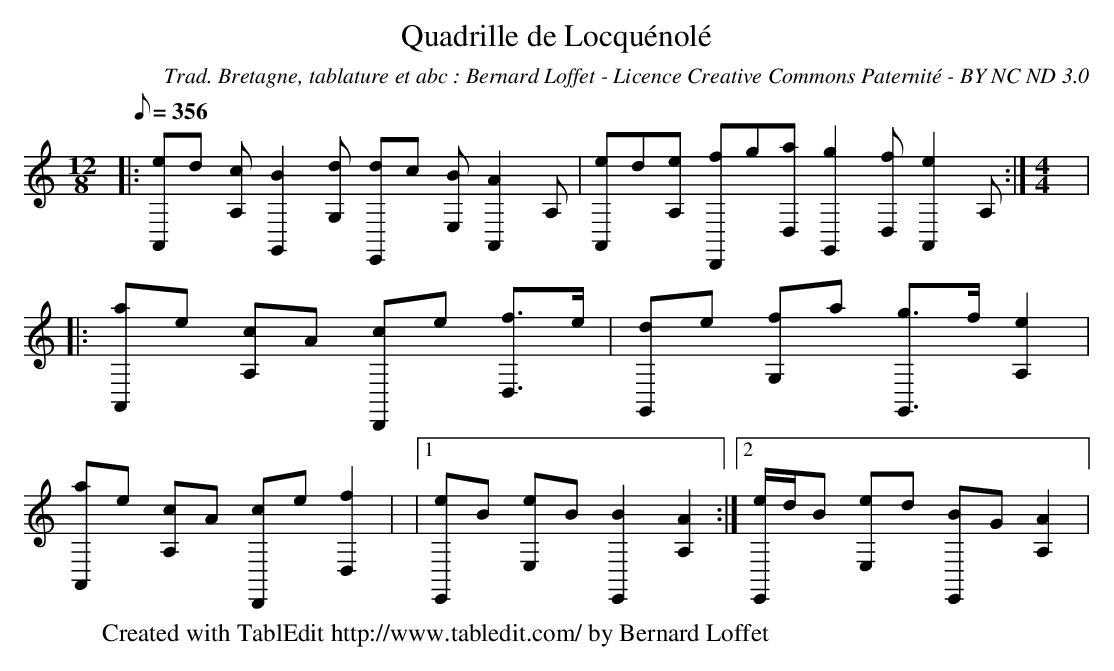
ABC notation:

X:1
T:Quadrille de Locquénolé
C:Trad. Bretagne, tablature et abc : Bernard Loffet - Licence Creative Commons Paternité - BY NC ND 3.0
L:1/8
Q:356
M:12/8
K:C
|: [eA,,]d [cA,][B2G,,2][dG,] [dE,,]c [BE,][A2A,,2]A, | [eA,,]d[eA,] [fD,,]g[aD,] [g2G,,2][fD,] [e2A,,2]A, :| \
M:4/4
|: [aA,,]e [cA,]A [cD,,]e [f3/2D,3/2]e/ | [dG,,]e [fG,]a [g3/2G,,3/2]f/ [e2A,2] | [aA,,]e [cA,]A [cD,,]e [f2D,2] | \
|1 [eE,,]B [eE,]B [B2E,,2] [A2A,2] :|2 [e/E,,/]d/B [eE,]d [BE,,]G [A2A,2] | \
W:Created with TablEdit http://www.tabledit.com/ by Bernard Loffet
